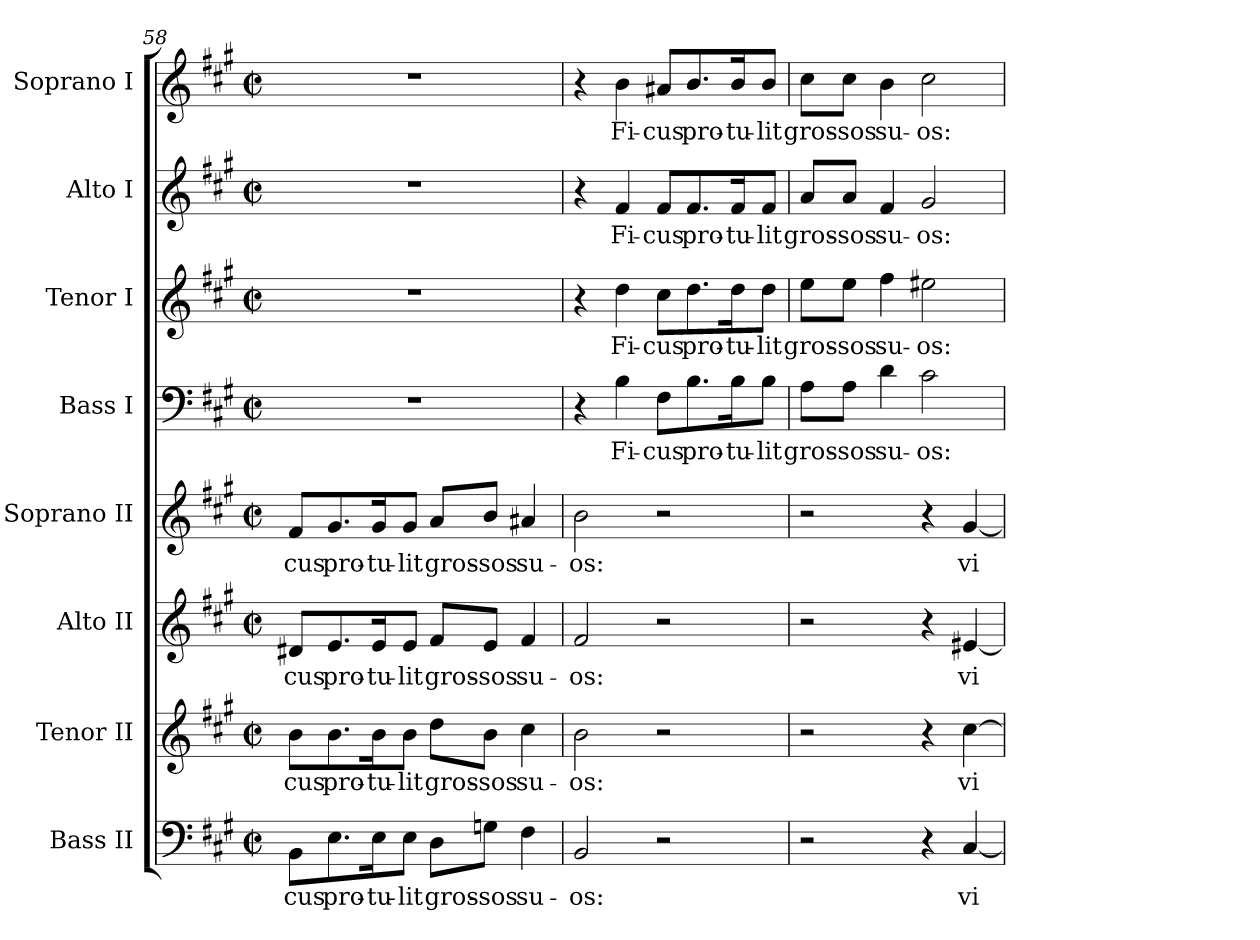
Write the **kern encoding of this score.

**kern	**text	**kern	**text	**kern	**text	**kern	**text	**kern	**text	**kern	**text	**kern	**text	**kern	**text
*part8	*part8	*part7	*part7	*part6	*part6	*part5	*part5	*part4	*part4	*part3	*part3	*part2	*part2	*part1	*part1
*staff8	*staff8	*staff7	*staff7	*staff6	*staff6	*staff5	*staff5	*staff4	*staff4	*staff3	*staff3	*staff2	*staff2	*staff1	*staff1
*I"Bass II	*	*I"Tenor II	*	*I"Alto II	*	*I"Soprano II	*	*I"Bass I	*	*I"Tenor I	*	*I"Alto I	*	*I"Soprano I	*
*I'B. II	*	*I'T. II	*	*I'A. II	*	*	*	*I'B. I	*	*I'T. I	*	*I'A. I	*	*	*
*clefF4	*	*clefG2	*	*clefG2	*	*clefG2	*	*clefF4	*	*clefG2	*	*clefG2	*	*clefG2	*
*	*	*ITrd7c12	*	*	*	*	*	*	*	*ITrd7c12	*	*	*	*	*
*k[f#c#g#]	*	*k[f#c#g#]	*	*k[f#c#g#]	*	*k[f#c#g#]	*	*k[f#c#g#]	*	*k[f#c#g#]	*	*k[f#c#g#]	*	*k[f#c#g#]	*
*A:	*	*A:	*	*A:	*	*A:	*	*A:	*	*A:	*	*A:	*	*A:	*
*M2/2	*	*M2/2	*	*M2/2	*	*M2/2	*	*M2/2	*	*M2/2	*	*M2/2	*	*M2/2	*
*met(c|)	*	*met(c|)	*	*met(c|)	*	*met(c|)	*	*met(c|)	*	*met(c|)	*	*met(c|)	*	*met(c|)	*
=58	=58	=58	=58	=58	=58	=58	=58	=58	=58	=58	=58	=58	=58	=58	=58
!	!LO:LY:b:color=#000000	!	!	!	!	!	!	!	!	!	!	!	!	!	!
!	!	!	!LO:LY:b:color=#000000	!	!	!	!	!	!	!	!	!	!	!	!
!	!	!	!	!	!LO:LY:b:color=#000000	!	!	!	!	!	!	!	!	!	!
!	!	!	!	!	!	!	!LO:LY:b:color=#000000	!	!	!	!	!	!	!	!
8BBi\L	-cus	8Bi\L	-cus	8d#Xi/L	-cus	8f#i/L	-cus	1r	.	1r	.	1r	.	1r	.
!	!LO:LY:b:color=#000000	!	!	!	!	!	!	!	!	!	!	!	!	!	!
!	!	!	!LO:LY:b:color=#000000	!	!	!	!	!	!	!	!	!	!	!	!
!	!	!	!	!	!LO:LY:b:color=#000000	!	!	!	!	!	!	!	!	!	!
!	!	!	!	!	!	!	!LO:LY:b:color=#000000	!	!	!	!	!	!	!	!
8.Ei\	pro-	8.Bi\	pro-	8.ei/	pro-	8.g#i/	pro-	.	.	.	.	.	.	.	.
!	!LO:LY:b:color=#000000	!	!	!	!	!	!	!	!	!	!	!	!	!	!
!	!	!	!LO:LY:b:color=#000000	!	!	!	!	!	!	!	!	!	!	!	!
!	!	!	!	!	!LO:LY:b:color=#000000	!	!	!	!	!	!	!	!	!	!
!	!	!	!	!	!	!	!LO:LY:b:color=#000000	!	!	!	!	!	!	!	!
16Ei\k	-tu-	16Bi\k	-tu-	16ei/k	-tu-	16g#i/k	-tu-	.	.	.	.	.	.	.	.
!	!LO:LY:b:color=#000000	!	!	!	!	!	!	!	!	!	!	!	!	!	!
!	!	!	!LO:LY:b:color=#000000	!	!	!	!	!	!	!	!	!	!	!	!
!	!	!	!	!	!LO:LY:b:color=#000000	!	!	!	!	!	!	!	!	!	!
!	!	!	!	!	!	!	!LO:LY:b:color=#000000	!	!	!	!	!	!	!	!
8Ei\J	-lit	8Bi\J	-lit	8ei/J	-lit	8g#i/J	-lit	.	.	.	.	.	.	.	.
!	!LO:LY:b:color=#000000	!	!	!	!	!	!	!	!	!	!	!	!	!	!
!	!	!	!LO:LY:b:color=#000000	!	!	!	!	!	!	!	!	!	!	!	!
!	!	!	!	!	!LO:LY:b:color=#000000	!	!	!	!	!	!	!	!	!	!
!	!	!	!	!	!	!	!LO:LY:b:color=#000000	!	!	!	!	!	!	!	!
8Di\L	gros-	8di\L	gros-	8f#i/L	gros-	8ai/L	gros-	.	.	.	.	.	.	.	.
!	!LO:LY:b:color=#000000	!	!	!	!	!	!	!	!	!	!	!	!	!	!
!	!	!	!LO:LY:b:color=#000000	!	!	!	!	!	!	!	!	!	!	!	!
!	!	!	!	!	!LO:LY:b:color=#000000	!	!	!	!	!	!	!	!	!	!
!	!	!	!	!	!	!	!LO:LY:b:color=#000000	!	!	!	!	!	!	!	!
8Gni\J	-sos	8Bi\J	-sos	8ei/J	-sos	8bi/J	-sos	.	.	.	.	.	.	.	.
!	!LO:LY:b:color=#000000	!	!	!	!	!	!	!	!	!	!	!	!	!	!
!	!	!	!LO:LY:b:color=#000000	!	!	!	!	!	!	!	!	!	!	!	!
!	!	!	!	!	!LO:LY:b:color=#000000	!	!	!	!	!	!	!	!	!	!
!	!	!	!	!	!	!	!LO:LY:b:color=#000000	!	!	!	!	!	!	!	!
4F#i\	su-	4c#i\	su-	4f#i/	su-	4a#Xi/	su-	.	.	.	.	.	.	.	.
!!LO:PB:g=z
=59	=59	=59	=59	=59	=59	=59	=59	=59	=59	=59	=59	=59	=59	=59	=59
!	!LO:LY:b:color=#000000	!	!	!	!	!	!	!	!	!	!	!	!	!	!
!	!	!	!LO:LY:b:color=#000000	!	!	!	!	!	!	!	!	!	!	!	!
!	!	!	!	!	!LO:LY:b:color=#000000	!	!	!	!	!	!	!	!	!	!
!	!	!	!	!	!	!	!LO:LY:b:color=#000000	!	!	!	!	!	!	!	!
2BBi/	-os:	2Bi\	-os:	2f#i/	-os:	2bi\	-os:	4r	.	4r	.	4r	.	4r	.
!	!	!	!	!	!	!	!	!	!LO:LY:b:color=#000000	!	!	!	!	!	!
!	!	!	!	!	!	!	!	!	!	!	!LO:LY:b:color=#000000	!	!	!	!
!	!	!	!	!	!	!	!	!	!	!	!	!	!LO:LY:b:color=#000000	!	!
!	!	!	!	!	!	!	!	!	!	!	!	!	!	!	!LO:LY:b:color=#000000
.	.	.	.	.	.	.	.	4Bi\	Fi-	4di\	Fi-	4f#i/	Fi-	4bi\	Fi-
!	!	!	!	!	!	!	!	!	!LO:LY:b:color=#000000	!	!	!	!	!	!
!	!	!	!	!	!	!	!	!	!	!	!LO:LY:b:color=#000000	!	!	!	!
!	!	!	!	!	!	!	!	!	!	!	!	!	!LO:LY:b:color=#000000	!	!
!	!	!	!	!	!	!	!	!	!	!	!	!	!	!	!LO:LY:b:color=#000000
2r	.	2r	.	2r	.	2r	.	8F#i\L	-cus	8c#i\L	-cus	8f#i/L	-cus	8a#Xi/L	-cus
!	!	!	!	!	!	!	!	!	!LO:LY:b:color=#000000	!	!	!	!	!	!
!	!	!	!	!	!	!	!	!	!	!	!LO:LY:b:color=#000000	!	!	!	!
!	!	!	!	!	!	!	!	!	!	!	!	!	!LO:LY:b:color=#000000	!	!
!	!	!	!	!	!	!	!	!	!	!	!	!	!	!	!LO:LY:b:color=#000000
.	.	.	.	.	.	.	.	8.Bi\	pro-	8.di\	pro-	8.f#i/	pro-	8.bi/	pro-
!	!	!	!	!	!	!	!	!	!LO:LY:b:color=#000000	!	!	!	!	!	!
!	!	!	!	!	!	!	!	!	!	!	!LO:LY:b:color=#000000	!	!	!	!
!	!	!	!	!	!	!	!	!	!	!	!	!	!LO:LY:b:color=#000000	!	!
!	!	!	!	!	!	!	!	!	!	!	!	!	!	!	!LO:LY:b:color=#000000
.	.	.	.	.	.	.	.	16Bi\k	-tu-	16di\k	-tu-	16f#i/k	-tu-	16bi/k	-tu-
!	!	!	!	!	!	!	!	!	!LO:LY:b:color=#000000	!	!	!	!	!	!
!	!	!	!	!	!	!	!	!	!	!	!LO:LY:b:color=#000000	!	!	!	!
!	!	!	!	!	!	!	!	!	!	!	!	!	!LO:LY:b:color=#000000	!	!
!	!	!	!	!	!	!	!	!	!	!	!	!	!	!	!LO:LY:b:color=#000000
.	.	.	.	.	.	.	.	8Bi\J	-lit	8di\J	-lit	8f#i/J	-lit	8bi/J	-lit
=60	=60	=60	=60	=60	=60	=60	=60	=60	=60	=60	=60	=60	=60	=60	=60
!	!	!	!	!	!	!	!	!	!LO:LY:b:color=#000000	!	!	!	!	!	!
!	!	!	!	!	!	!	!	!	!	!	!LO:LY:b:color=#000000	!	!	!	!
!	!	!	!	!	!	!	!	!	!	!	!	!	!LO:LY:b:color=#000000	!	!
!	!	!	!	!	!	!	!	!	!	!	!	!	!	!	!LO:LY:b:color=#000000
2r	.	2r	.	2r	.	2r	.	8Ai\L	gros-	8ei\L	gros-	8ai/L	gros-	8cc#i\L	gros-
!	!	!	!	!	!	!	!	!	!LO:LY:b:color=#000000	!	!	!	!	!	!
!	!	!	!	!	!	!	!	!	!	!	!LO:LY:b:color=#000000	!	!	!	!
!	!	!	!	!	!	!	!	!	!	!	!	!	!LO:LY:b:color=#000000	!	!
!	!	!	!	!	!	!	!	!	!	!	!	!	!	!	!LO:LY:b:color=#000000
.	.	.	.	.	.	.	.	8Ai\J	-sos	8ei\J	-sos	8ai/J	-sos	8cc#i\J	-sos
!	!	!	!	!	!	!	!	!	!LO:LY:b:color=#000000	!	!	!	!	!	!
!	!	!	!	!	!	!	!	!	!	!	!LO:LY:b:color=#000000	!	!	!	!
!	!	!	!	!	!	!	!	!	!	!	!	!	!LO:LY:b:color=#000000	!	!
!	!	!	!	!	!	!	!	!	!	!	!	!	!	!	!LO:LY:b:color=#000000
.	.	.	.	.	.	.	.	4di\	su-	4f#i\	su-	4f#i/	su-	4bi\	su-
!	!	!	!	!	!	!	!	!	!LO:LY:b:color=#000000	!	!	!	!	!	!
!	!	!	!	!	!	!	!	!	!	!	!LO:LY:b:color=#000000	!	!	!	!
!	!	!	!	!	!	!	!	!	!	!	!	!	!LO:LY:b:color=#000000	!	!
!	!	!	!	!	!	!	!	!	!	!	!	!	!	!	!LO:LY:b:color=#000000
4r	.	4r	.	4r	.	4r	.	2c#i\	-os:	2e#Xi\	-os:	2g#i/	-os:	2cc#i\	-os:
!	!LO:LY:b:color=#000000	!	!	!	!	!	!	!	!	!	!	!	!	!	!
!	!	!	!LO:LY:b:color=#000000	!	!	!	!	!	!	!	!	!	!	!	!
!	!	!	!	!	!LO:LY:b:color=#000000	!	!	!	!	!	!	!	!	!	!
!	!	!	!	!	!	!	!LO:LY:b:color=#000000	!	!	!	!	!	!	!	!
[<4C#i/	vi-	[>4c#i\	vi-	[<4e#Xi/	vi-	[<4g#i/	vi-	.	.	.	.	.	.	.	.
=	=	=	=	=	=	=	=	=	=	=	=	=	=	=	=
*-	*-	*-	*-	*-	*-	*-	*-	*-	*-	*-	*-	*-	*-	*-	*-
